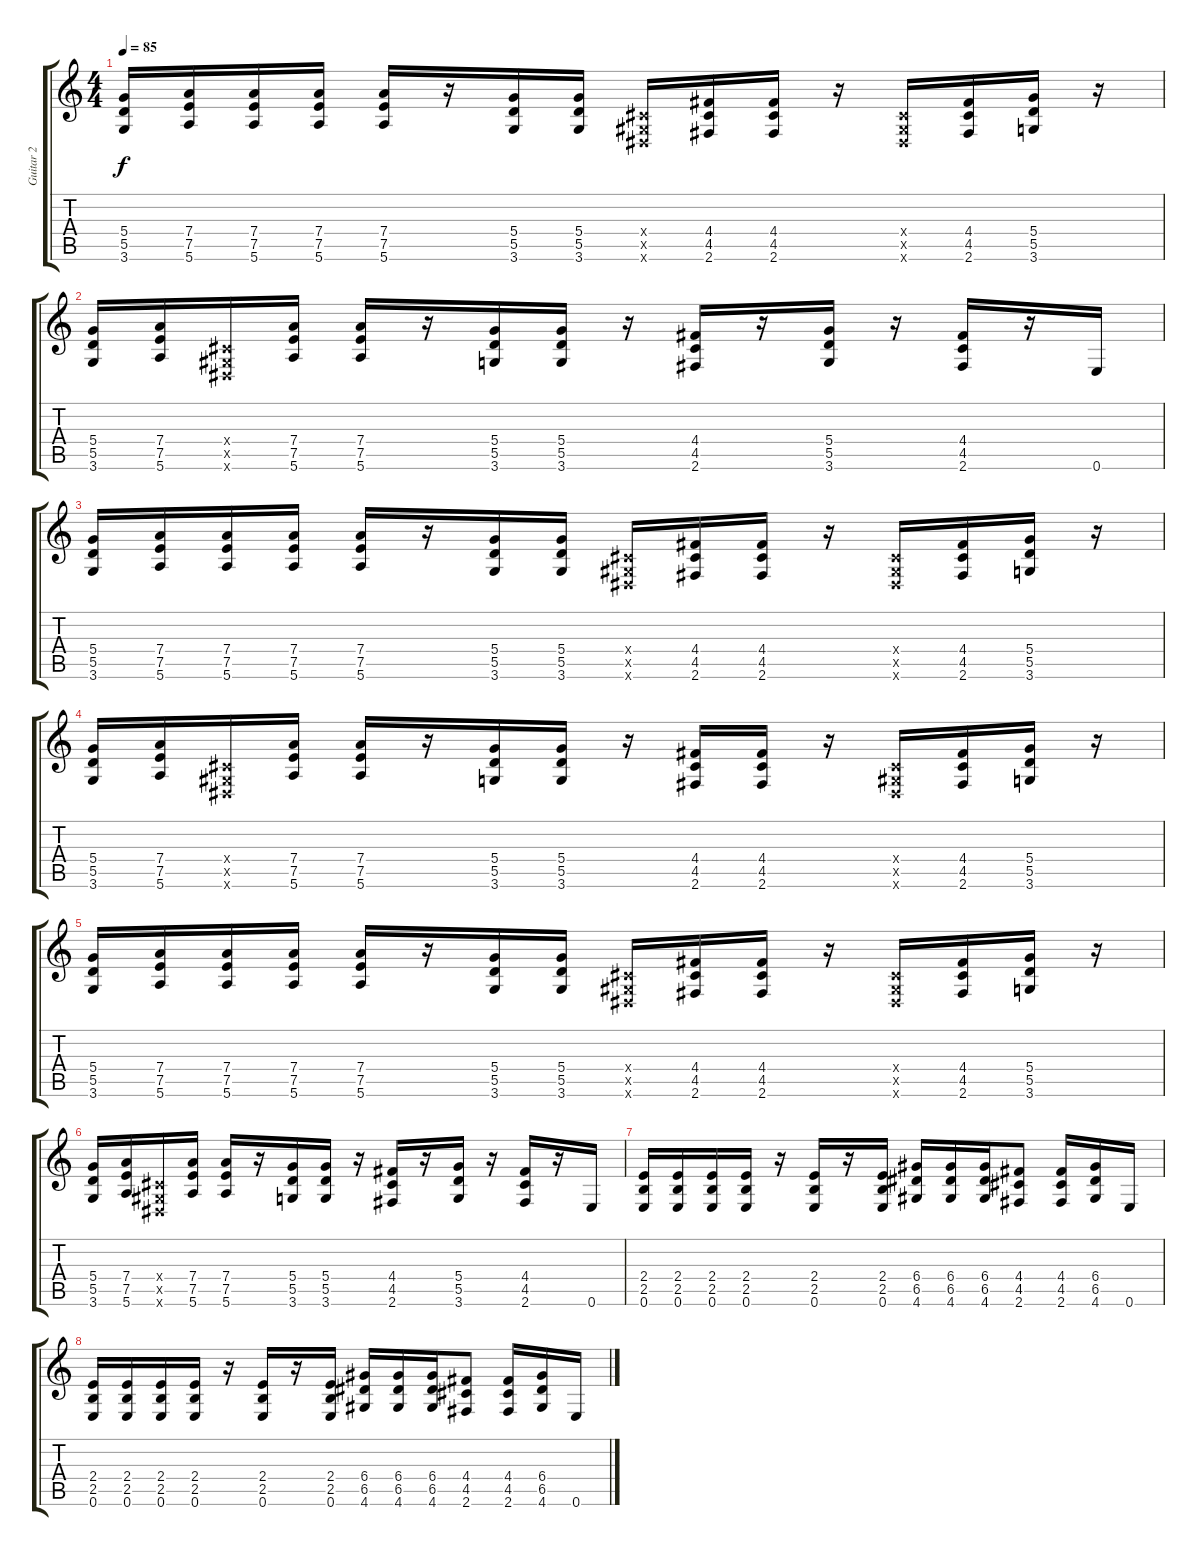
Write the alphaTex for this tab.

\track ("Guitar 2" "Guitar 2") {instrument overdrivenguitar}
\staff {score tabs}
\tuning (E4 B3 G3 D3 A2 E2) {hide}
\ts (4 4)
\tempo 85
\clef g2
\ks c
(5.4 5.5 3.6).16{dy f} (7.4 7.5 5.6).16 (7.4 7.5 5.6).16 (7.4 7.5 5.6).16 (7.4 7.5 5.6).16 r.16 (5.4 5.5 3.6).16 (5.4 5.5 3.6).16 (-1.4{x} -1.5{x} -1.6{x}).16 (4.4 4.5 2.6).16 (4.4 4.5 2.6).16 r.16 (-1.4{x} -1.5{x} -1.6{x}).16 (4.4 4.5 2.6).16 (5.4 5.5 3.6).16 r.16 |
(5.4 5.5 3.6).16 (7.4 7.5 5.6).16 (-1.4{x} -1.5{x} -1.6{x}).16 (7.4 7.5 5.6).16 (7.4 7.5 5.6).16 r.16 (5.4 5.5 3.6).16 (5.4 5.5 3.6).16 r.16 (4.4 4.5 2.6).16 r.16 (5.4 5.5 3.6).16 r.16 (4.4 4.5 2.6).16 r.16 0.6.16 |
(5.4 5.5 3.6).16 (7.4 7.5 5.6).16 (7.4 7.5 5.6).16 (7.4 7.5 5.6).16 (7.4 7.5 5.6).16 r.16 (5.4 5.5 3.6).16 (5.4 5.5 3.6).16 (-1.4{x} -1.5{x} -1.6{x}).16 (4.4 4.5 2.6).16 (4.4 4.5 2.6).16 r.16 (-1.4{x} -1.5{x} -1.6{x}).16 (4.4 4.5 2.6).16 (5.4 5.5 3.6).16 r.16 |
(5.4 5.5 3.6).16 (7.4 7.5 5.6).16 (-1.4{x} -1.5{x} -1.6{x}).16 (7.4 7.5 5.6).16 (7.4 7.5 5.6).16 r.16 (5.4 5.5 3.6).16 (5.4 5.5 3.6).16 r.16 (4.4 4.5 2.6).16 (4.4 4.5 2.6).16 r.16 (-1.4{x} -1.5{x} -1.6{x}).16 (4.4 4.5 2.6).16 (5.4 5.5 3.6).16 r.16 |
(5.4 5.5 3.6).16 (7.4 7.5 5.6).16 (7.4 7.5 5.6).16 (7.4 7.5 5.6).16 (7.4 7.5 5.6).16 r.16 (5.4 5.5 3.6).16 (5.4 5.5 3.6).16 (-1.4{x} -1.5{x} -1.6{x}).16 (4.4 4.5 2.6).16 (4.4 4.5 2.6).16 r.16 (-1.4{x} -1.5{x} -1.6{x}).16 (4.4 4.5 2.6).16 (5.4 5.5 3.6).16 r.16 |
(5.4 5.5 3.6).16 (7.4 7.5 5.6).16 (-1.4{x} -1.5{x} -1.6{x}).16 (7.4 7.5 5.6).16 (7.4 7.5 5.6).16 r.16 (5.4 5.5 3.6).16 (5.4 5.5 3.6).16 r.16 (4.4 4.5 2.6).16 r.16 (5.4 5.5 3.6).16 r.16 (4.4 4.5 2.6).16 r.16 0.6.16 |
(2.4 2.5 0.6).16 (2.4 2.5 0.6).16 (2.4 2.5 0.6).16 (2.4 2.5 0.6).16 r.16 (2.4 2.5 0.6).16 r.16 (2.4 2.5 0.6).16 (6.4 6.5 4.6).16 (6.4 6.5 4.6).16 (6.4 6.5 4.6).16 (4.4 4.5 2.6).8 (4.4 4.5 2.6).16 (6.4 6.5 4.6).16 0.6.16 |
(2.4 2.5 0.6).16 (2.4 2.5 0.6).16 (2.4 2.5 0.6).16 (2.4 2.5 0.6).16 r.16 (2.4 2.5 0.6).16 r.16 (2.4 2.5 0.6).16 (6.4 6.5 4.6).16 (6.4 6.5 4.6).16 (6.4 6.5 4.6).16 (4.4 4.5 2.6).8 (4.4 4.5 2.6).16 (6.4 6.5 4.6).16 0.6.16
